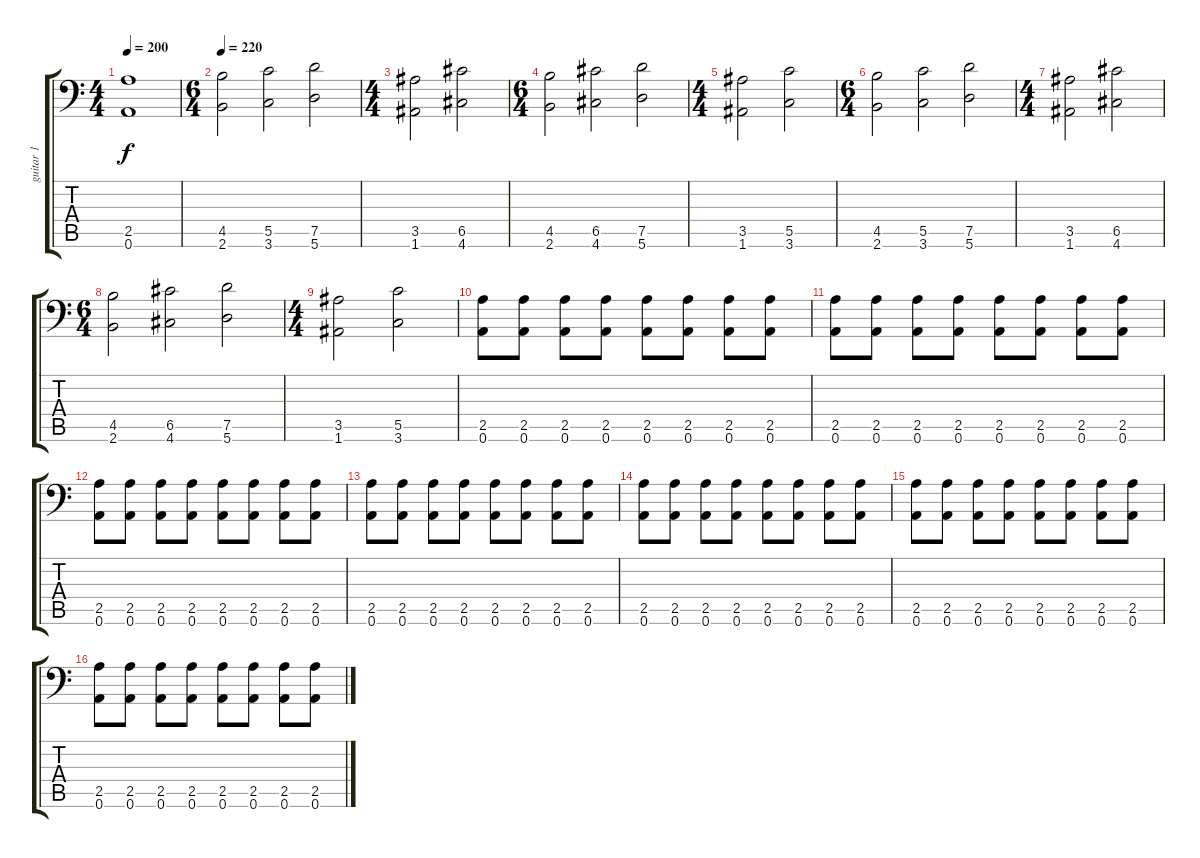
\track ("guitar 1" "guitar 1") {instrument distortionguitar}
\staff {score tabs}
\tuning (D4 A3 F3 C3 G2 A1) {hide}
\ts (4 4)
\tempo 200
\clef f4
\ks c
(2.5{t} 0.6{t}).1{dy f} |
\ts (6 4)
\tempo 220
(4.5 2.6).2 (5.5 3.6).2 (7.5 5.6).2 |
\ts (4 4)
(3.5 1.6).2 (6.5 4.6).2 |
\ts (6 4)
(4.5 2.6).2 (6.5 4.6).2 (7.5 5.6).2 |
\ts (4 4)
(3.5 1.6).2 (5.5 3.6).2 |
\ts (6 4)
(4.5 2.6).2 (5.5 3.6).2 (7.5 5.6).2 |
\ts (4 4)
(3.5 1.6).2 (6.5 4.6).2 |
\ts (6 4)
(4.5 2.6).2 (6.5 4.6).2 (7.5 5.6).2 |
\ts (4 4)
(3.5 1.6).2 (5.5 3.6).2 |
(2.5 0.6).8 (2.5 0.6).8 (2.5 0.6).8 (2.5 0.6).8 (2.5 0.6).8 (2.5 0.6).8 (2.5 0.6).8 (2.5 0.6).8 |
(2.5 0.6).8 (2.5 0.6).8 (2.5 0.6).8 (2.5 0.6).8 (2.5 0.6).8 (2.5 0.6).8 (2.5 0.6).8 (2.5 0.6).8 |
(2.5 0.6).8 (2.5 0.6).8 (2.5 0.6).8 (2.5 0.6).8 (2.5 0.6).8 (2.5 0.6).8 (2.5 0.6).8 (2.5 0.6).8 |
(2.5 0.6).8 (2.5 0.6).8 (2.5 0.6).8 (2.5 0.6).8 (2.5 0.6).8 (2.5 0.6).8 (2.5 0.6).8 (2.5 0.6).8 |
(2.5 0.6).8 (2.5 0.6).8 (2.5 0.6).8 (2.5 0.6).8 (2.5 0.6).8 (2.5 0.6).8 (2.5 0.6).8 (2.5 0.6).8 |
(2.5 0.6).8 (2.5 0.6).8 (2.5 0.6).8 (2.5 0.6).8 (2.5 0.6).8 (2.5 0.6).8 (2.5 0.6).8 (2.5 0.6).8 |
(2.5 0.6).8 (2.5 0.6).8 (2.5 0.6).8 (2.5 0.6).8 (2.5 0.6).8 (2.5 0.6).8 (2.5 0.6).8 (2.5 0.6).8
